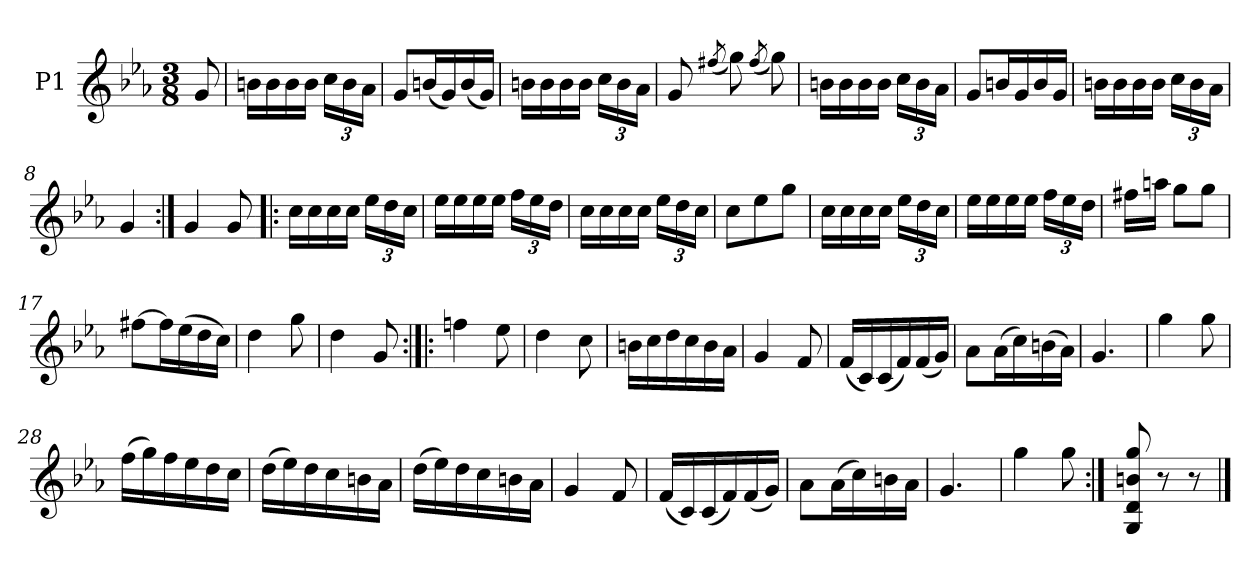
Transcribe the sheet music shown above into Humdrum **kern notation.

**kern
*part1
*staff1
*I"P1
*clefG2
*k[b-e-a-]
*M3/8
=
8g
=1
16bnLL
16b
16b
16bJJ
24ccLL
24b
24a-JJ
=2
8gL
(16bnL
16g)
(16b
16gJJ)
=3
16bnLL
16b
16b
16bJJ
24ccLL
24b
24a-JJ
=4
8g
(8qff#X/
8gg)
(8qff#/
8gg)
=5
16bnLL
16b
16b
16bJJ
24ccLL
24b
24a-JJ
=6
8gL
16bnL
16g
16b
16gJJ
=7
16bnLL
16b
16b
16bJJ
24ccLL
24b
24a-JJ
=8
4g
=9:|!
4g
8g
=10!|:
16ccLL
16cc
16cc
16ccJJ
24ee-LL
24dd
24ccJJ
=11
16ee-LL
16ee-
16ee-
16ee-JJ
24ffLL
24ee-
24ddJJ
=12
16ccLL
16cc
16cc
16ccJJ
24ee-LL
24dd
24ccJJ
=13
8ccL
8ee-
8ggJ
=14
16ccLL
16cc
16cc
16ccJJ
24ee-LL
24dd
24ccJJ
=15
16ee-LL
16ee-
16ee-
16ee-JJ
24ffLL
24ee-
24ddJJ
=16
16ff#XLL
16aanJJ
8ggL
8ggJ
=17
[8ff#XL
16ff#L]
(16ee-
16dd
16ccJJ)
=18
4dd
8gg
=19
4dd
8g
=20:|!|:
4ffn
8ee-
=21
4dd
8cc
=22
16bnLL
16cc
16dd
16cc
16b
16a-JJ
=23
4g
8f
=24
(16fLL
16c)
(16c
16f)
(16f
16gJJ)
=25
8a-L
(16a-L
16cc)
(16bn
16a-JJ)
=26
4.g
=27
4gg
8gg
=28
(16ffLL
16gg)
16ff
16ee-
16dd
16ccJJ
=29
(16ddLL
16ee-)
16dd
16cc
16bn
16a-JJ
=30
(16ddLL
16ee-)
16dd
16cc
16bn
16a-JJ
=31
4g
8f
=32
(16fLL
16c)
(16c
16f)
(16f
16gJJ)
=33
8a-L
(16a-L
16cc)
16bn
16a-JJ
=34
4.g
=35
4gg
8gg
=36:|!
8G 8d 8bn 8gg
8r
8r
==
*-
